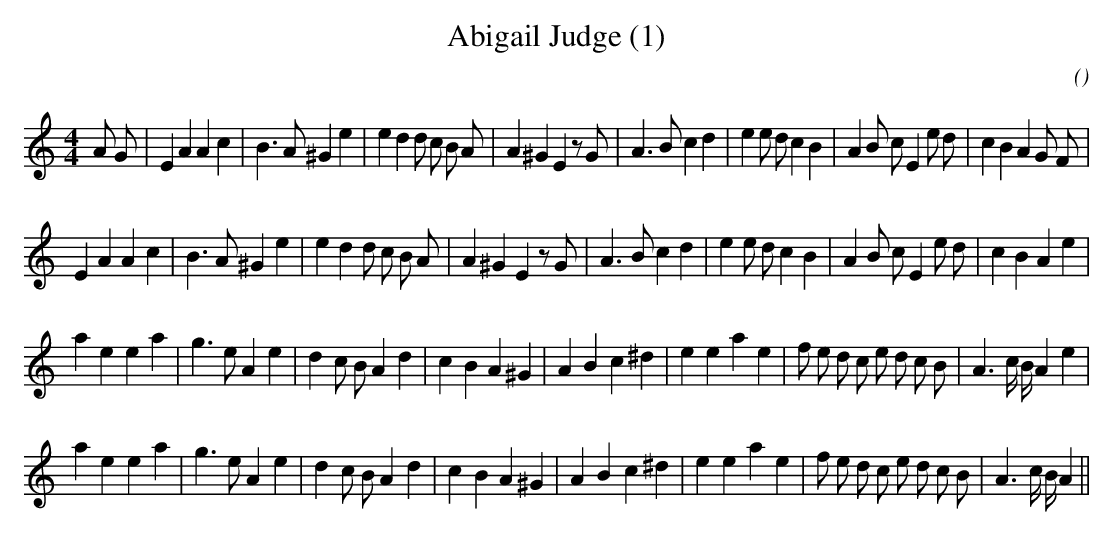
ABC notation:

X:1
T: Abigail Judge (1)
C:
O:
M:4/4
K:a
K:a
M:4/4
L:1/16
A2 G2 |E4 A4 A4 c4 |B6 A2 ^G4 e4 |e4 d4 d2 c2 B2 A2 |A4 ^G4 E4 z2 G2 |A6 B2 c4 d4 |e4 e2 d2 c4 B4 |A4 B2 c2 E4 e2 d2 |c4 B4 A4 G2 F2 |
E4 A4 A4 c4 |B6 A2 ^G4 e4 |e4 d4 d2 c2 B2 A2 |A4 ^G4 E4 z2 G2 |A6 B2 c4 d4 |e4 e2 d2 c4 B4 |A4 B2 c2 E4 e2 d2 |c4 B4 A4 e4 |
a4 e4 e4 a4 |g6 e2 A4 e4 |d4 c2 B2 A4 d4 |c4 B4 A4 ^G4 |A4 B4 c4 ^d4 |e4 e4 a4 e4 |f2 e2 d2 c2 e2 d2 c2 B2 |A6 c B A4 e4 |
a4 e4 e4 a4 |g6 e2 A4 e4 |d4 c2 B2 A4 d4 |c4 B4 A4 ^G4 |A4 B4 c4 ^d4 |e4 e4 a4 e4 |f2 e2 d2 c2 e2 d2 c2 B2 |A6 c B A4 ||
